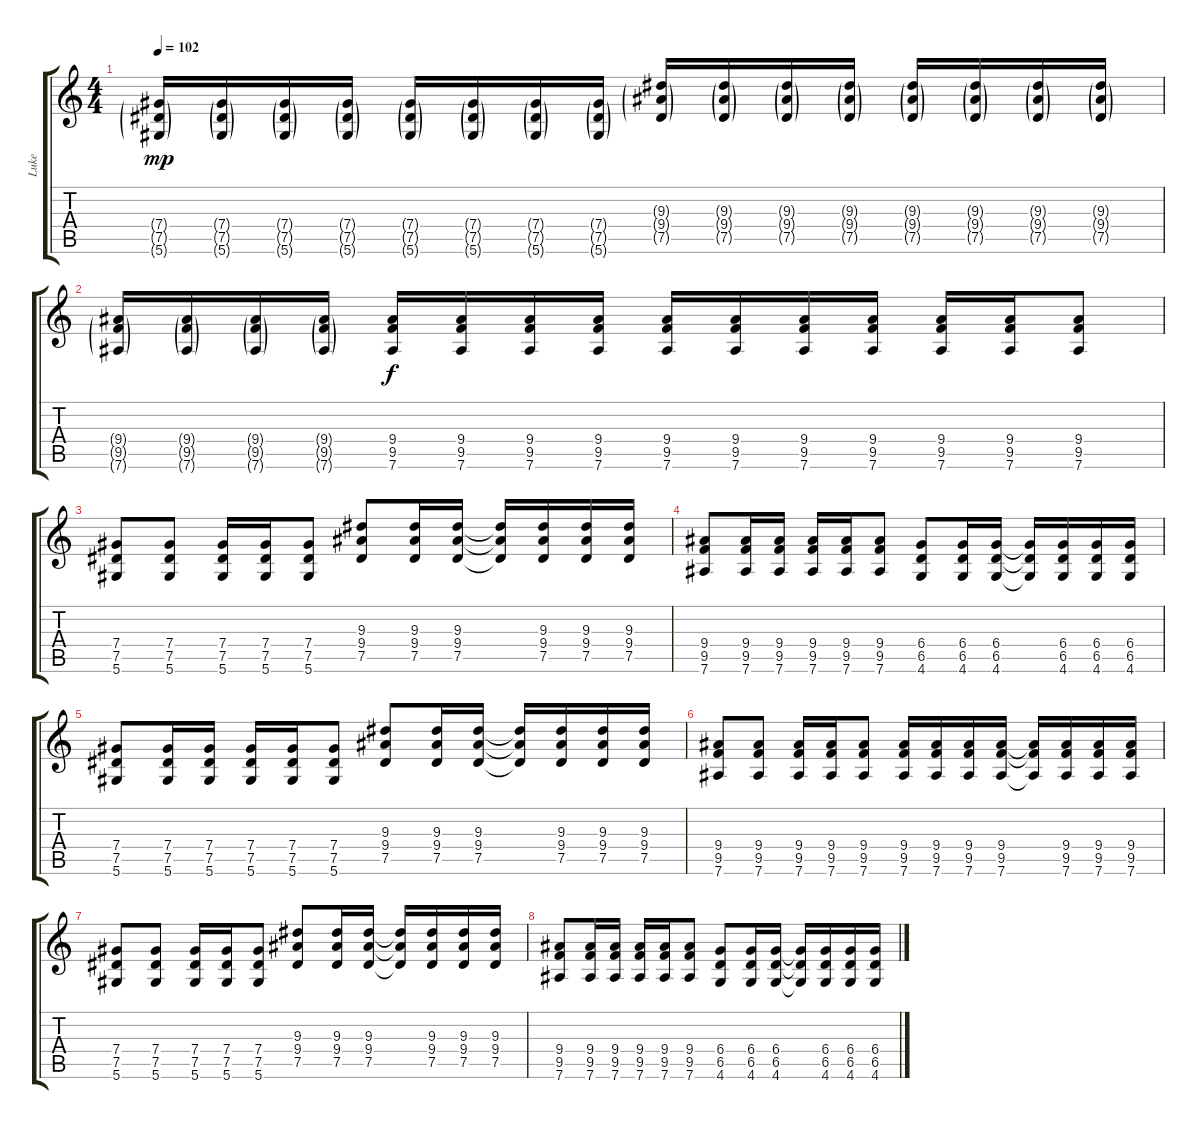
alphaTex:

\track ("Luke" "Luke") {instrument distortionguitar}
\staff {score tabs}
\tuning (Eb4 Bb3 Gb3 Db3 Ab2 Eb2) {hide}
\ts (4 4)
\tempo 102
\clef g2
\ks c
(7.4{g} 7.5{g} 5.6{g}).16{dy mp} (7.4{g} 7.5{g} 5.6{g}).16 (7.4{g} 7.5{g} 5.6{g}).16 (7.4{g} 7.5{g} 5.6{g}).16 (7.4{g} 7.5{g} 5.6{g}).16 (7.4{g} 7.5{g} 5.6{g}).16 (7.4{g} 7.5{g} 5.6{g}).16 (7.4{g} 7.5{g} 5.6{g}).16 (9.3{g} 9.4{g} 7.5{g}).16 (9.3{g} 9.4{g} 7.5{g}).16 (9.3{g} 9.4{g} 7.5{g}).16 (9.3{g} 9.4{g} 7.5{g}).16 (9.3{g} 9.4{g} 7.5{g}).16 (9.3{g} 9.4{g} 7.5{g}).16 (9.3{g} 9.4{g} 7.5{g}).16 (9.3{g} 9.4{g} 7.5{g}).16 |
(9.4{g} 9.5{g} 7.6{g}).16 (9.4{g} 9.5{g} 7.6{g}).16 (9.4{g} 9.5{g} 7.6{g}).16 (9.4{g} 9.5{g} 7.6{g}).16 (9.4 9.5 7.6).16{dy f} (9.4 9.5 7.6).16 (9.4 9.5 7.6).16 (9.4 9.5 7.6).16 (9.4 9.5 7.6).16 (9.4 9.5 7.6).16 (9.4 9.5 7.6).16 (9.4 9.5 7.6).16 (9.4 9.5 7.6).16 (9.4 9.5 7.6).16 (9.4 9.5 7.6).8 |
(7.4 7.5 5.6).8 (7.4 7.5 5.6).8 (7.4 7.5 5.6).16 (7.4 7.5 5.6).16 (7.4 7.5 5.6).8 (9.3 9.4 7.5).8 (9.3 9.4 7.5).16 (9.3 9.4 7.5).16 (9.3{t} 9.4{t} 7.5{t}).16 (9.3 9.4 7.5).16 (9.3 9.4 7.5).16 (9.3 9.4 7.5).16 |
(9.4 9.5 7.6).8 (9.4 9.5 7.6).16 (9.4 9.5 7.6).16 (9.4 9.5 7.6).16 (9.4 9.5 7.6).16 (9.4 9.5 7.6).8 (6.4 6.5 4.6).8 (6.4 6.5 4.6).16 (6.4 6.5 4.6).16 (6.4{t} 6.5{t} 4.6{t}).16 (6.4 6.5 4.6).16 (6.4 6.5 4.6).16 (6.4 6.5 4.6).16 |
(7.4 7.5 5.6).8 (7.4 7.5 5.6).16 (7.4 7.5 5.6).16 (7.4 7.5 5.6).16 (7.4 7.5 5.6).16 (7.4 7.5 5.6).8 (9.3 9.4 7.5).8 (9.3 9.4 7.5).16 (9.3 9.4 7.5).16 (9.3{t} 9.4{t} 7.5{t}).16 (9.3 9.4 7.5).16 (9.3 9.4 7.5).16 (9.3 9.4 7.5).16 |
(9.4 9.5 7.6).8 (9.4 9.5 7.6).8 (9.4 9.5 7.6).16 (9.4 9.5 7.6).16 (9.4 9.5 7.6).8 (9.4 9.5 7.6).16 (9.4 9.5 7.6).16 (9.4 9.5 7.6).16 (9.4 9.5 7.6).16 (9.4{t} 9.5{t} 7.6{t}).16 (9.4 9.5 7.6).16 (9.4 9.5 7.6).16 (9.4 9.5 7.6).16 |
(7.4 7.5 5.6).8 (7.4 7.5 5.6).8 (7.4 7.5 5.6).16 (7.4 7.5 5.6).16 (7.4 7.5 5.6).8 (9.3 9.4 7.5).8 (9.3 9.4 7.5).16 (9.3 9.4 7.5).16 (9.3{t} 9.4{t} 7.5{t}).16 (9.3 9.4 7.5).16 (9.3 9.4 7.5).16 (9.3 9.4 7.5).16 |
(9.4 9.5 7.6).8 (9.4 9.5 7.6).16 (9.4 9.5 7.6).16 (9.4 9.5 7.6).16 (9.4 9.5 7.6).16 (9.4 9.5 7.6).8 (6.4 6.5 4.6).8 (6.4 6.5 4.6).16 (6.4 6.5 4.6).16 (6.4{t} 6.5{t} 4.6{t}).16 (6.4 6.5 4.6).16 (6.4 6.5 4.6).16 (6.4 6.5 4.6).16
